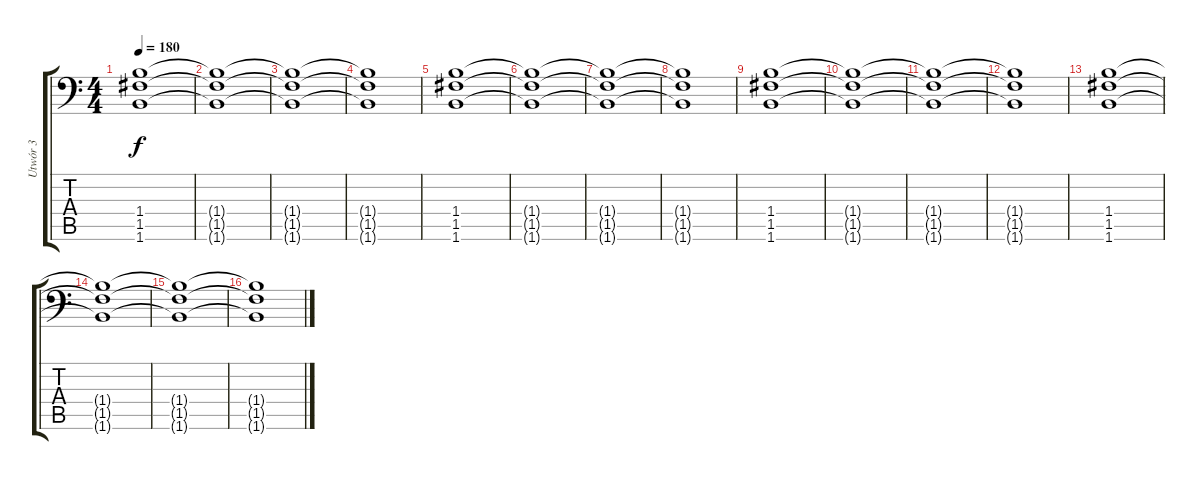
\track ("Utwór 3" "Utwór 3") {instrument distortionguitar}
\staff {score tabs}
\tuning (C4 G3 Eb3 Bb2 F2 Bb1) {hide}
\ts (4 4)
\tempo 180
\clef f4
\ks c
(1.4 1.5 1.6).1{dy f} |
(1.4{t} 1.5{t} 1.6{t}).1 |
(1.4{t} 1.5{t} 1.6{t}).1 |
(1.4{t} 1.5{t} 1.6{t}).1 |
(1.4 1.5 1.6).1 |
(1.4{t} 1.5{t} 1.6{t}).1 |
(1.4{t} 1.5{t} 1.6{t}).1 |
(1.4{t} 1.5{t} 1.6{t}).1 |
(1.4 1.5 1.6).1 |
(1.4{t} 1.5{t} 1.6{t}).1 |
(1.4{t} 1.5{t} 1.6{t}).1 |
(1.4{t} 1.5{t} 1.6{t}).1 |
(1.4 1.5 1.6).1 |
(1.4{t} 1.5{t} 1.6{t}).1 |
(1.4{t} 1.5{t} 1.6{t}).1 |
(1.4{t} 1.5{t} 1.6{t}).1
